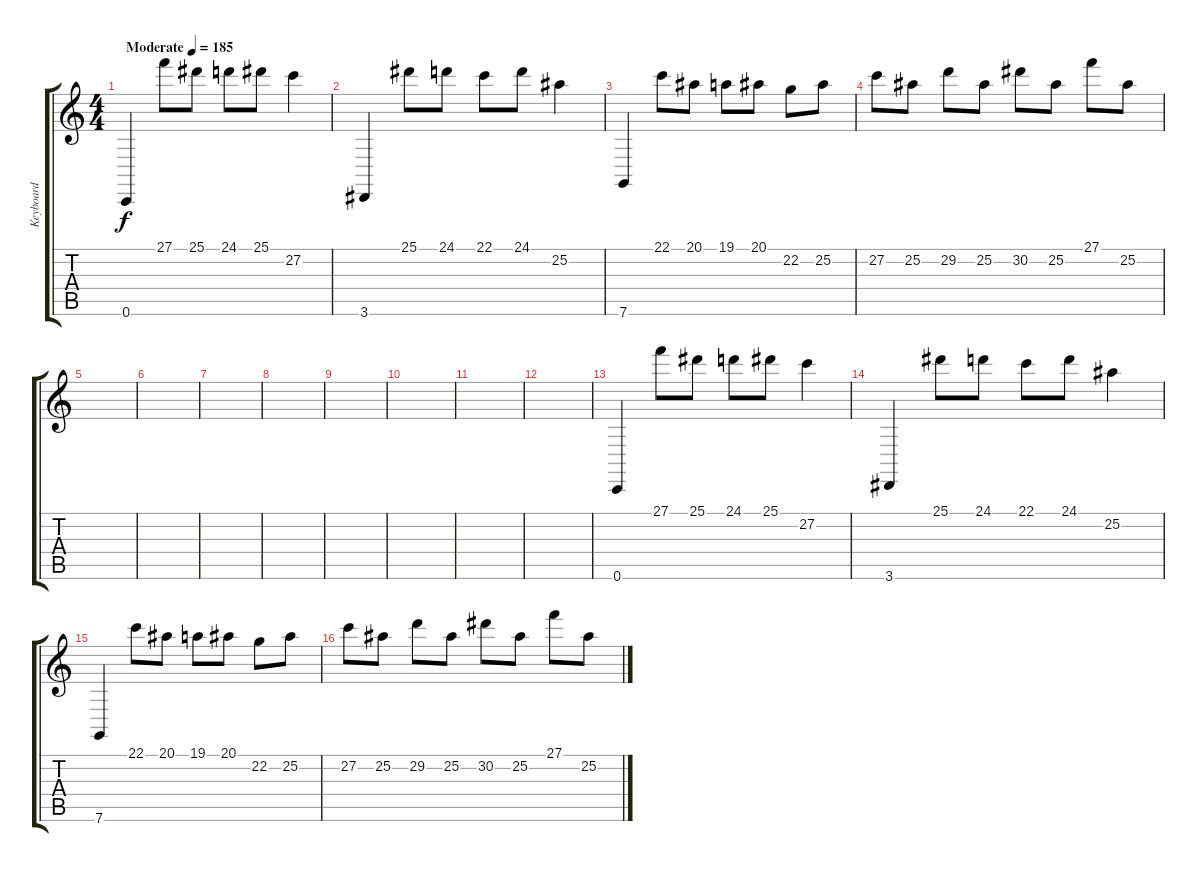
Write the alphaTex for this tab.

\track ("Keyboard" "Keyboard") {instrument synthbrass1}
\staff {score tabs}
\tuning (D4 A3 F3 C3 G2 C2) {hide}
\ts (4 4)
\tempo (185 "Moderate")
\clef g2
\ks c
0.6.4{dy f instrument synthbrass1} 27.1.8 25.1.8 24.1.8 25.1.8 27.2.4 |
3.6.4 25.1.8 24.1.8 22.1.8 24.1.8 25.2.4 |
7.6.4 22.1.8 20.1.8 19.1.8 20.1.8 22.2.8 25.2.8 |
27.2.8 25.2.8 29.2.8 25.2.8 30.2.8 25.2.8 27.1.8 25.2.8 |
|
|
|
|
|
|
|
|
0.6.4 27.1.8 25.1.8 24.1.8 25.1.8 27.2.4 |
3.6.4 25.1.8 24.1.8 22.1.8 24.1.8 25.2.4 |
7.6.4 22.1.8 20.1.8 19.1.8 20.1.8 22.2.8 25.2.8 |
27.2.8 25.2.8 29.2.8 25.2.8 30.2.8 25.2.8 27.1.8 25.2.8
